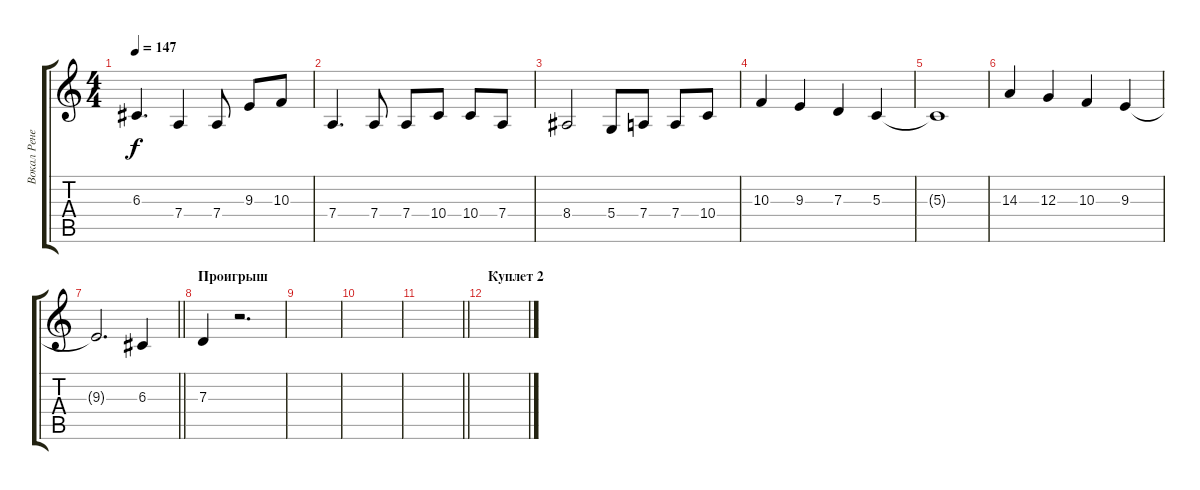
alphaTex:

\track ("Вокал Ренегат" "Вокал Рене") {instrument bassoon}
\staff {score tabs}
\tuning (E4 B3 G3 D3 A2 E2) {hide}
\ts (4 4)
\tempo 147
\clef g2
\ks c
6.3{t}.4{d dy f} 7.4.4 7.4.8 9.3.8 10.3.8 |
7.4.4{d} 7.4.8 7.4.8 10.4.8 10.4.8 7.4.8 |
8.4.2 5.4.8 7.4.8 7.4.8 10.4.8 |
10.3.4 9.3.4 7.3.4 5.3.4 |
5.3{t}.1 |
14.3.4 12.3.4 10.3.4 9.3.4 |
\barLineRight lightlight
9.3{t}.2{d} 6.3.4 |
\section ("" "Проигрыш")
7.3.4 r.2{d} |
|
|
\barLineRight lightlight
|
\section ("" "Куплет 2")
